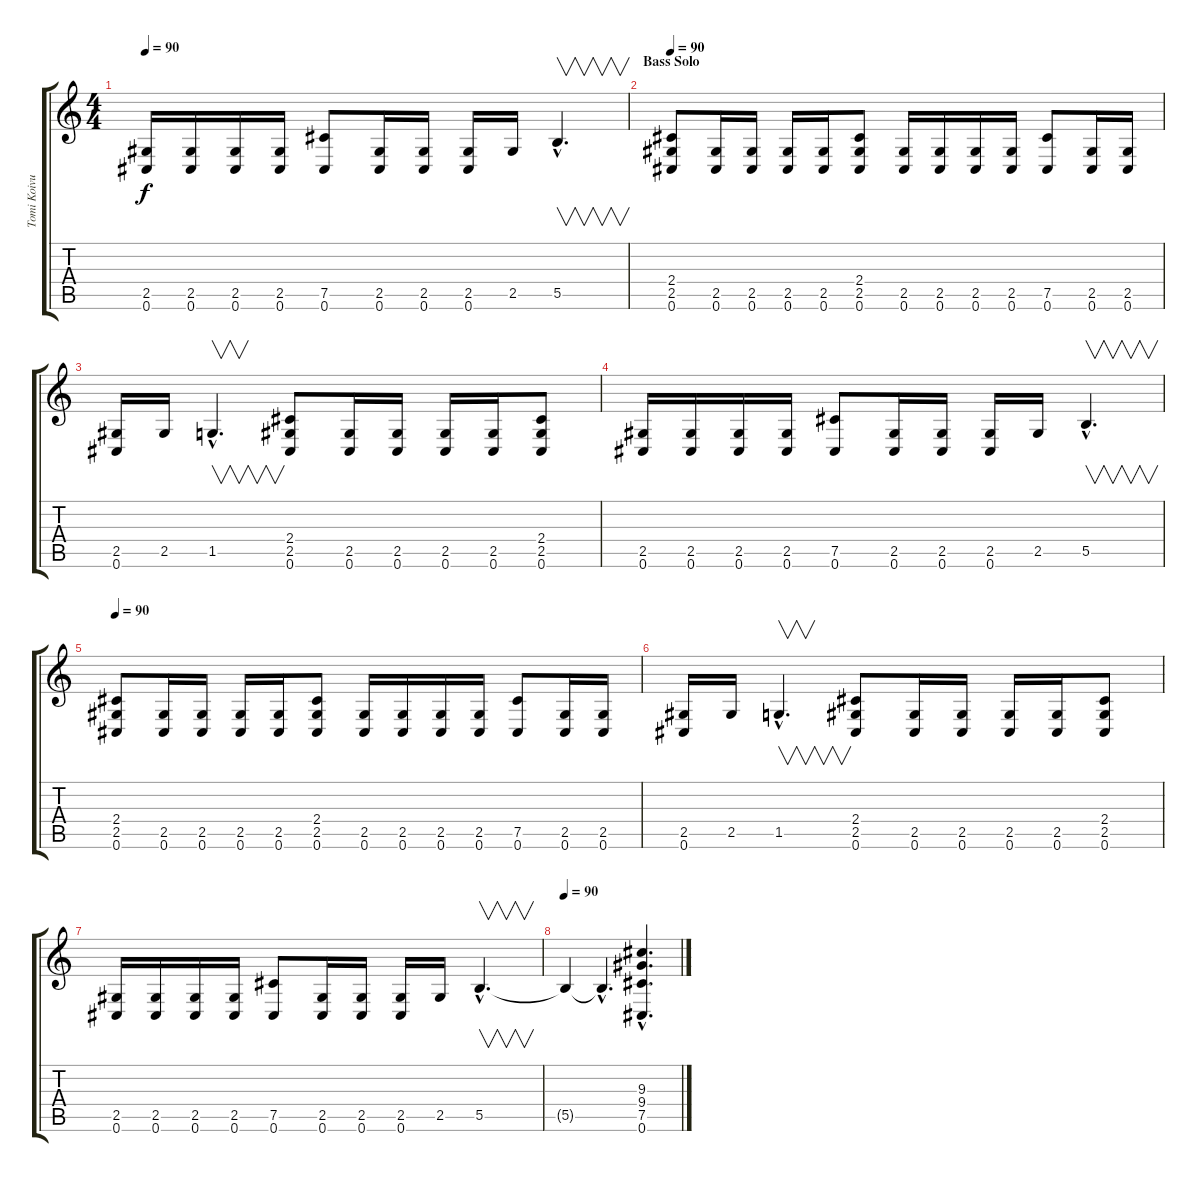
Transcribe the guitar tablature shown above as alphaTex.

\track ("Tomi Koivusaari" "Tomi Koivu") {instrument distortionguitar}
\staff {score tabs}
\tuning (Db4 Ab3 E3 B2 Gb2 Db2) {hide}
\ts (4 4)
\tempo 90
\clef g2
\ks c
(2.5 0.6).16{dy f} (2.5 0.6).16 (2.5 0.6).16 (2.5 0.6).16 (7.5 0.6).8 (2.5 0.6).16 (2.5 0.6).16 (2.5 0.6).16 2.5.16 5.5{hac}.4{v d} |
\section ("" "Bass Solo")
\tempo 90
(2.4 2.5 0.6).8{volume 8} (2.5 0.6).16 (2.5 0.6).16 (2.5 0.6).16 (2.5 0.6).16 (2.4 2.5 0.6).8 (2.5 0.6).16 (2.5 0.6).16 (2.5 0.6).16 (2.5 0.6).16 (7.5 0.6).8 (2.5 0.6).16 (2.5 0.6).16 |
(2.5 0.6).16 2.5.16 1.5{hac}.4{v d} (2.4 2.5 0.6).8 (2.5 0.6).16 (2.5 0.6).16 (2.5 0.6).16 (2.5 0.6).16 (2.4 2.5 0.6).8 |
(2.5 0.6).16 (2.5 0.6).16 (2.5 0.6).16 (2.5 0.6).16 (7.5 0.6).8 (2.5 0.6).16 (2.5 0.6).16 (2.5 0.6).16 2.5.16 5.5{hac}.4{v d} |
\tempo 90
(2.4 2.5 0.6).8 (2.5 0.6).16 (2.5 0.6).16 (2.5 0.6).16 (2.5 0.6).16 (2.4 2.5 0.6).8 (2.5 0.6).16 (2.5 0.6).16 (2.5 0.6).16 (2.5 0.6).16 (7.5 0.6).8 (2.5 0.6).16 (2.5 0.6).16 |
(2.5 0.6).16 2.5.16 1.5{hac}.4{v d} (2.4 2.5 0.6).8 (2.5 0.6).16 (2.5 0.6).16 (2.5 0.6).16 (2.5 0.6).16 (2.4 2.5 0.6).8 |
(2.5 0.6).16 (2.5 0.6).16 (2.5 0.6).16 (2.5 0.6).16 (7.5 0.6).8 (2.5 0.6).16 (2.5 0.6).16 (2.5 0.6).16 2.5.16 5.5{hac}.4{v d} |
\tempo 90
5.5{t}.4{volume 6} 5.5{hac t}.4{d} (9.3{hac} 9.4{hac} 7.5{hac} 0.6{hac}).4{d}
